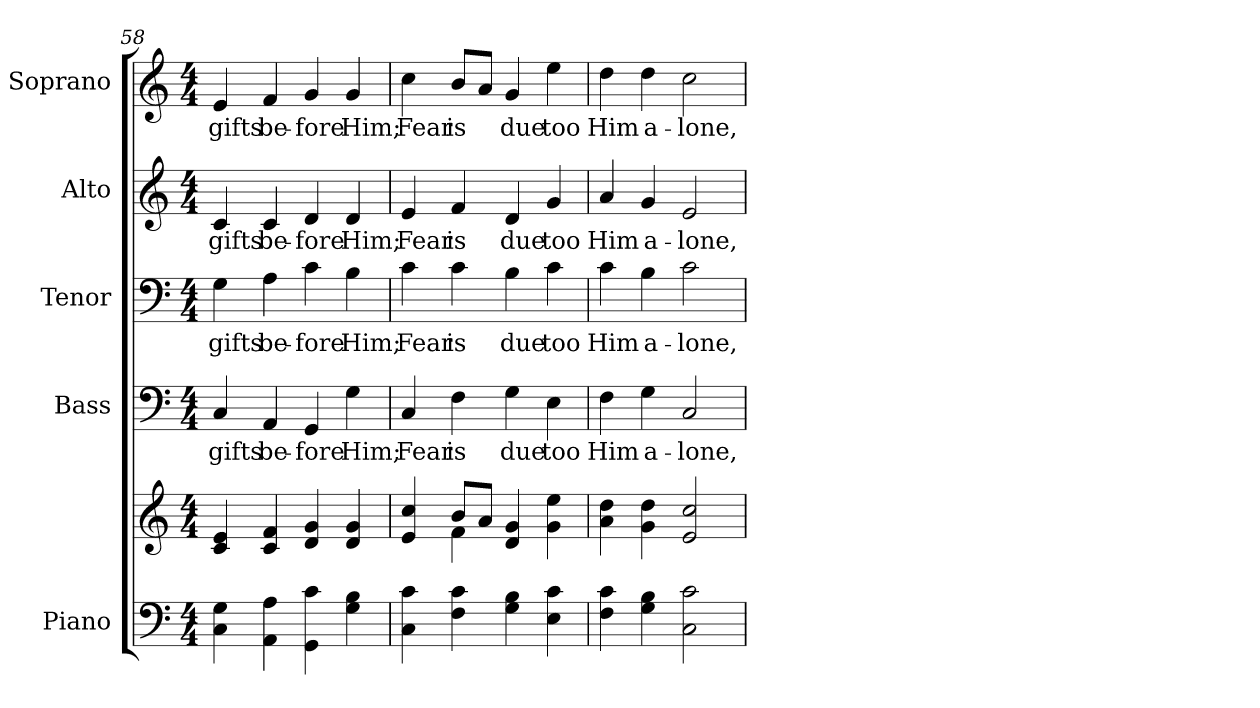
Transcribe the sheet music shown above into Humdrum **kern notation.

**kern	**kern	**kern	**text	**kern	**text	**kern	**text	**kern	**text
*part5	*part5	*part4	*part4	*part3	*part3	*part2	*part2	*part1	*part1
*staff6	*staff5	*staff4	*staff4	*staff3	*staff3	*staff2	*staff2	*staff1	*staff1
*I"Piano	*	*I"Bass	*	*I"Tenor	*	*I"Alto	*	*I"Soprano	*
*I'Pno.	*	*I'B.	*	*I'T.	*	*I'A.	*	*I'S.	*
*clefF4	*clefG2	*clefF4	*	*clefF4	*	*clefG2	*	*clefG2	*
*k[]	*k[]	*k[]	*	*k[]	*	*k[]	*	*k[]	*
*C:	*C:	*C:	*	*C:	*	*C:	*	*C:	*
*M4/4	*M4/4	*M4/4	*	*M4/4	*	*M4/4	*	*M4/4	*
=58	=58	=58	=58	=58	=58	=58	=58	=58	=58
!	!	!	!LO:LY:b:color=#000000	!	!	!	!	!	!
!	!	!	!	!	!LO:LY:b:color=#000000	!	!	!	!
!	!	!	!	!	!	!	!LO:LY:b:color=#000000	!	!
!	!	!	!	!	!	!	!	!	!LO:LY:b:color=#000000
4Ci\ 4Gi	4ci/ 4ei	4Ci/	gifts	4Gi\	gifts	4ci/	gifts	4ei/	gifts
!	!	!	!LO:LY:b:color=#000000	!	!	!	!	!	!
!	!	!	!	!	!LO:LY:b:color=#000000	!	!	!	!
!	!	!	!	!	!	!	!LO:LY:b:color=#000000	!	!
!	!	!	!	!	!	!	!	!	!LO:LY:b:color=#000000
4AAi\ 4Ai	4ci/ 4fi	4AAi/	be-	4Ai\	be-	4ci/	be-	4fi/	be-
!	!	!	!LO:LY:b:color=#000000	!	!	!	!	!	!
!	!	!	!	!	!LO:LY:b:color=#000000	!	!	!	!
!	!	!	!	!	!	!	!LO:LY:b:color=#000000	!	!
!	!	!	!	!	!	!	!	!	!LO:LY:b:color=#000000
4GGi\ 4ci	4di/ 4gi	4GGi/	-fore	4ci\	-fore	4di/	-fore	4gi/	-fore
!	!	!	!LO:LY:b:color=#000000	!	!	!	!	!	!
!	!	!	!	!	!LO:LY:b:color=#000000	!	!	!	!
!	!	!	!	!	!	!	!LO:LY:b:color=#000000	!	!
!	!	!	!	!	!	!	!	!	!LO:LY:b:color=#000000
4Gi\ 4Bi	4di/ 4gi	4Gi\	Him;	4Bi\	Him;	4di/	Him;	4gi/	Him;
=59	=59	=59	=59	=59	=59	=59	=59	=59	=59
*	*^	*	*	*	*	*	*	*	*
!	!	!	!	!LO:LY:b:color=#000000	!	!	!	!	!	!
!	!	!	!	!	!	!LO:LY:b:color=#000000	!	!	!	!
!	!	!	!	!	!	!	!	!LO:LY:b:color=#000000	!	!
!	!	!	!	!	!	!	!	!	!	!LO:LY:b:color=#000000
4Ci\ 4ci	4ei/ 4cci	4ryy	4Ci/	Fear	4ci\	Fear	4ei/	Fear	4cci\	Fear
!	!	!	!	!LO:LY:b:color=#000000	!	!	!	!	!	!
!	!	!	!	!	!	!LO:LY:b:color=#000000	!	!	!	!
!	!	!	!	!	!	!	!	!LO:LY:b:color=#000000	!	!
!	!	!	!	!	!	!	!	!	!	!LO:LY:b:color=#000000
4Fi\ 4ci	8bi/L	4fi\	4Fi\	is	4ci\	is	4fi/	is	8bi/L	is
.	8ai/J	.	.	.	.	.	.	.	8ai/J	.
!	!	!	!	!LO:LY:b:color=#000000	!	!	!	!	!	!
!	!	!	!	!	!	!LO:LY:b:color=#000000	!	!	!	!
!	!	!	!	!	!	!	!	!LO:LY:b:color=#000000	!	!
!	!	!	!	!	!	!	!	!	!	!LO:LY:b:color=#000000
4Gi\ 4Bi	4di/ 4gi	2ryy	4Gi\	due	4Bi\	due	4di/	due	4gi/	due
!	!	!	!	!LO:LY:b:color=#000000	!	!	!	!	!	!
!	!	!	!	!	!	!LO:LY:b:color=#000000	!	!	!	!
!	!	!	!	!	!	!	!	!LO:LY:b:color=#000000	!	!
!	!	!	!	!	!	!	!	!	!	!LO:LY:b:color=#000000
4Ei\ 4ci	4gi\ 4eei	.	4Ei\	too	4ci\	too	4gi/	too	4eei\	too
*	*v	*v	*	*	*	*	*	*	*	*
=60	=60	=60	=60	=60	=60	=60	=60	=60	=60
!	!	!	!LO:LY:b:color=#000000	!	!	!	!	!	!
!	!	!	!	!	!LO:LY:b:color=#000000	!	!	!	!
!	!	!	!	!	!	!	!LO:LY:b:color=#000000	!	!
!	!	!	!	!	!	!	!	!	!LO:LY:b:color=#000000
4Fi\ 4ci	4ai\ 4ddi	4Fi\	Him	4ci\	Him	4ai/	Him	4ddi\	Him
!	!	!	!LO:LY:b:color=#000000	!	!	!	!	!	!
!	!	!	!	!	!LO:LY:b:color=#000000	!	!	!	!
!	!	!	!	!	!	!	!LO:LY:b:color=#000000	!	!
!	!	!	!	!	!	!	!	!	!LO:LY:b:color=#000000
4Gi\ 4Bi	4gi\ 4ddi	4Gi\	a-	4Bi\	a-	4gi/	a-	4ddi\	a-
!	!	!	!LO:LY:b:color=#000000	!	!	!	!	!	!
!	!	!	!	!	!LO:LY:b:color=#000000	!	!	!	!
!	!	!	!	!	!	!	!LO:LY:b:color=#000000	!	!
!	!	!	!	!	!	!	!	!	!LO:LY:b:color=#000000
2Ci\ 2ci	2ei/ 2cci	2Ci/	-lone,	2ci\	-lone,	2ei/	-lone,	2cci\	-lone,
=	=	=	=	=	=	=	=	=	=
*-	*-	*-	*-	*-	*-	*-	*-	*-	*-
